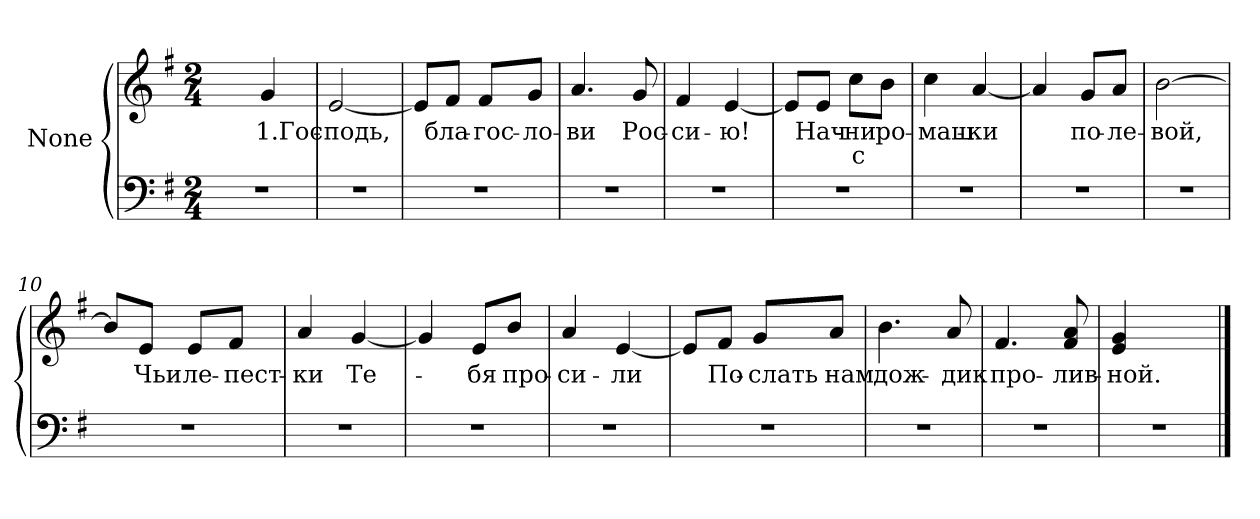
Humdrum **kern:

**kern	**kern	**text	**text
*part2	*part1	*part1	*part1
*staff2	*staff1	*staff1	*staff1
*I"None	*I"None	*	*
!!LO:PB:g=z
*clefF4	*clefG2	*	*
*k[f#]	*k[f#]	*	*
*e:	*e:	*	*
*M2/4	*M2/4	*	*
=1	=1	=1	=1
!LO:N:vis=1	!	!	!
2r	4ryy	.	.
!	!	!LO:LY:b:color=#000000	!
.	4gi/	1.Гос-	.
=2	=2	=2	=2
!LO:N:vis=1	!	!	!
!	!	!LO:LY:b:color=#000000	!
2r	[<2ei/	-подь,	.
=3	=3	=3	=3
!LO:N:vis=1	!	!	!
2r	8ei/L]	.	.
!	!	!LO:LY:b:color=#000000	!
.	8f#i/J	бла-	.
!	!	!LO:LY:b:color=#000000	!
.	8f#i/L	-гос-	.
!	!	!LO:LY:b:color=#000000	!
.	8gi/J	-ло-	.
=4	=4	=4	=4
!LO:N:vis=1	!	!	!
!	!	!LO:LY:b:color=#000000	!
2r	4.ai/	-ви	.
!	!	!LO:LY:b:color=#000000	!
.	8gi/	Рос-	.
!!LO:LB:g=z
=5	=5	=5	=5
!LO:N:vis=1	!	!	!
!	!	!LO:LY:b:color=#000000	!
2r	4f#i/	-си-	.
!	!	!LO:LY:b:color=#000000	!
.	[<4ei/	-ю!	.
=6	=6	=6	=6
!LO:N:vis=1	!	!	!
2r	8ei/L]	.	.
!	!	!LO:LY:b:color=#000000	!
.	8ei/J	Нач-	.
!	!	!LO:LY:b:color=#000000	!LO:LY:b:color=#000000
.	8cci\L	-ни	с
!	!	!LO:LY:b:color=#000000	!
.	8bi\J	ро-	.
=7	=7	=7	=7
!LO:N:vis=1	!	!	!
!	!	!LO:LY:b:color=#000000	!
2r	4cci\	-маш-	.
!	!	!LO:LY:b:color=#000000	!
.	[<4ai/	-ки	.
!!LO:LB:g=z
=8	=8	=8	=8
!LO:N:vis=1	!	!	!
2r	4ai/]	.	.
!	!	!LO:LY:b:color=#000000	!
.	8gi/L	по-	.
!	!	!LO:LY:b:color=#000000	!
.	8ai/J	-ле-	.
=9	=9	=9	=9
!LO:N:vis=1	!	!	!
!	!	!LO:LY:b:color=#000000	!
2r	[>2bi\	-вой,	.
=10	=10	=10	=10
!LO:N:vis=1	!	!	!
2r	8bi/L]	.	.
!	!	!LO:LY:b:color=#000000	!
.	8ei/J	Чьи	.
!	!	!LO:LY:b:color=#000000	!
.	8ei/L	ле-	.
!	!	!LO:LY:b:color=#000000	!
.	8f#i/J	-пест-	.
!!LO:LB:g=z
=11	=11	=11	=11
!LO:N:vis=1	!	!	!
!	!	!LO:LY:b:color=#000000	!
2r	4ai/	-ки	.
!	!	!LO:LY:b:color=#000000	!
.	[<4gi/	Те-	.
=12	=12	=12	=12
!LO:N:vis=1	!	!	!
2r	4gi/]	.	.
!	!	!LO:LY:b:color=#000000	!
.	8ei/L	-бя	.
!	!	!LO:LY:b:color=#000000	!
.	8bi/J	про-	.
=13	=13	=13	=13
!LO:N:vis=1	!	!	!
!	!	!LO:LY:b:color=#000000	!
2r	4ai/	-си-	.
!	!	!LO:LY:b:color=#000000	!
.	[<4ei/	-ли	.
!!LO:LB:g=z
=14	=14	=14	=14
!LO:N:vis=1	!	!	!
2r	8ei/L]	.	.
!	!	!LO:LY:b:color=#000000	!
.	8f#i/J	По-	.
!	!	!LO:LY:b:color=#000000	!
.	8gi/L	-слать	.
!	!	!LO:LY:b:color=#000000	!
.	8ai/J	нам	.
=15	=15	=15	=15
!LO:N:vis=1	!	!	!
!	!	!LO:LY:b:color=#000000	!
2r	4.bi\	дож-	.
!	!	!LO:LY:b:color=#000000	!
.	8ai/	-дик	.
=16	=16	=16	=16
!LO:N:vis=1	!	!	!
!	!	!LO:LY:b:color=#000000	!
2r	4.f#i/	про-	.
!	!	!LO:LY:b:color=#000000	!
.	8f#i/ 8ai	-лив-	.
=17	=17	=17	=17
!LO:N:vis=1	!	!	!
!	!	!LO:LY:b:color=#000000	!
2r	4ei/ 4gi	-ной.	.
.	4ryy	.	.
==	==	==	==
*-	*-	*-	*-
